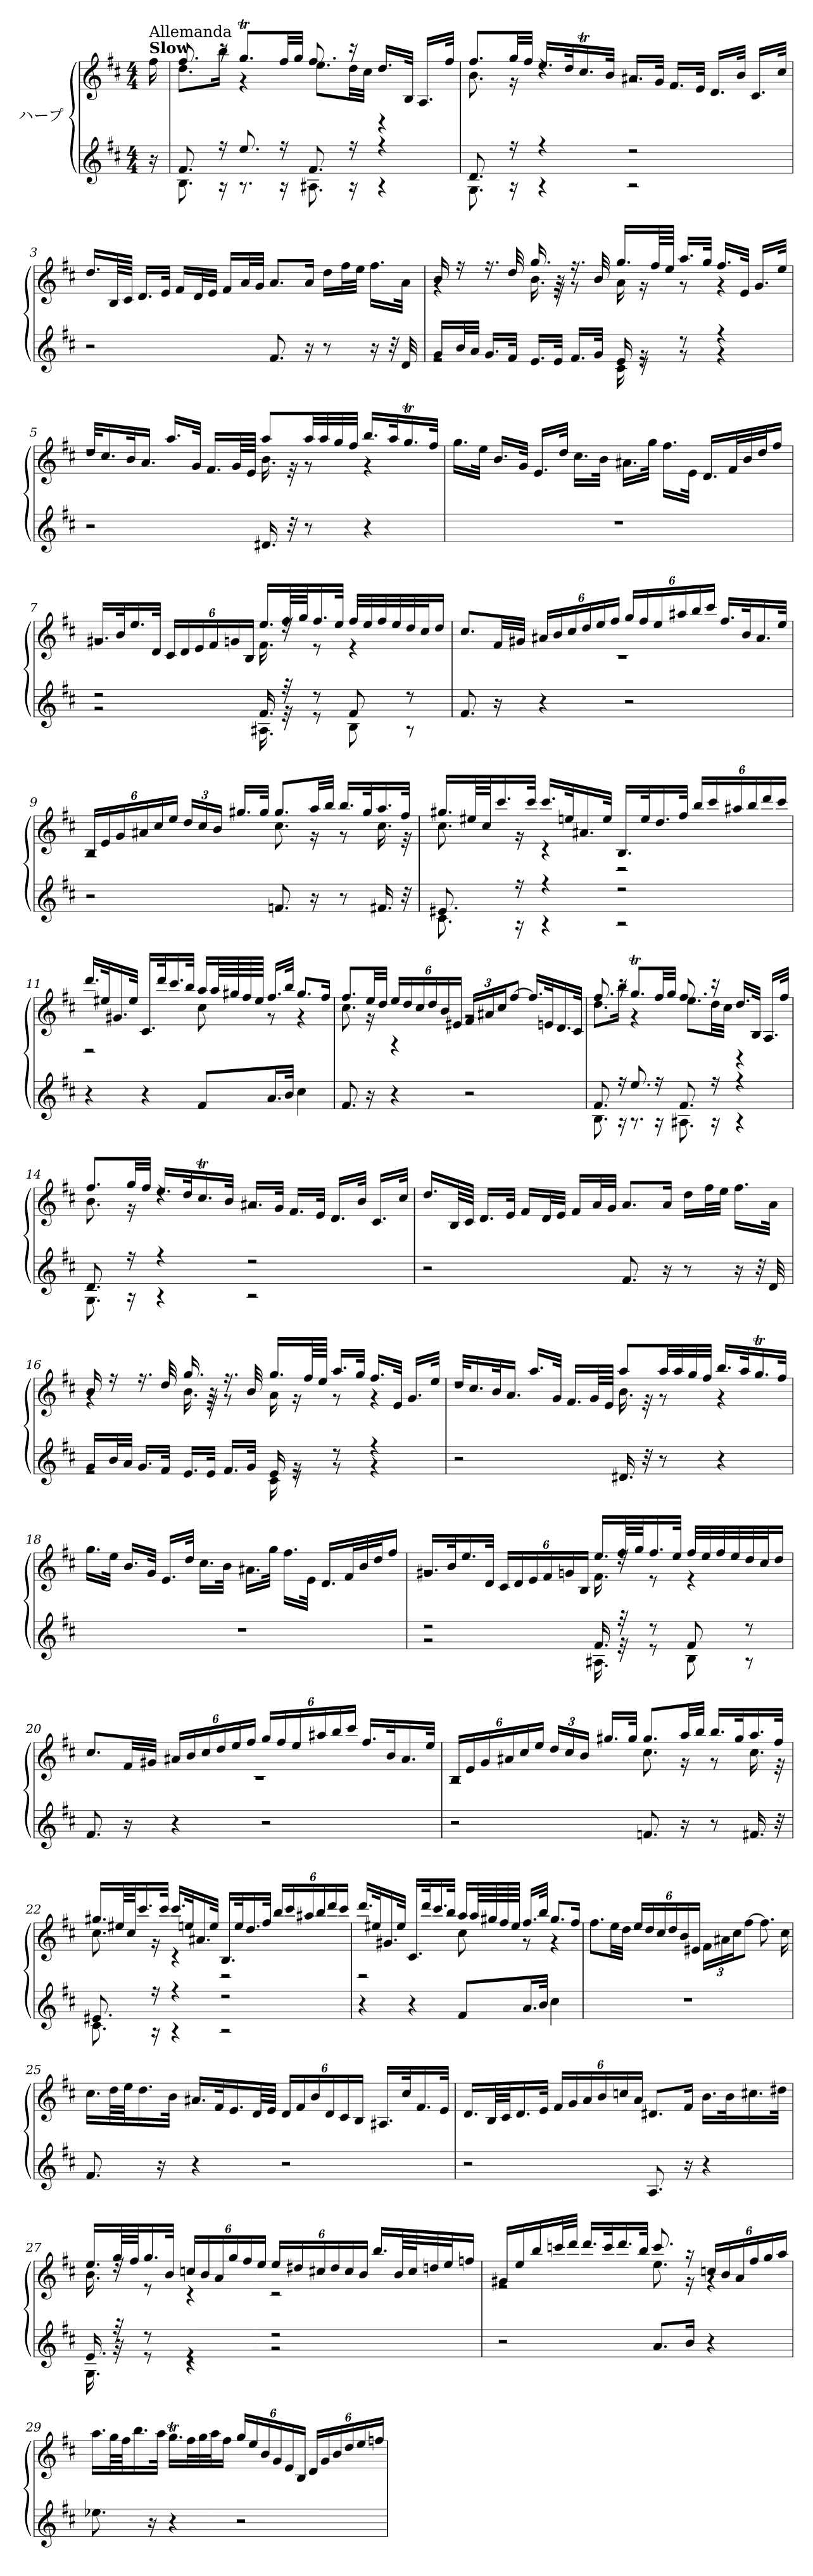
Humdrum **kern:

**kern	**kern
*part1	*part1
*staff2	*staff1
*I"ハープ	*
*clefG2	*clefG2
*k[f#c#]	*k[f#c#]
*M4/4	*M4/4
=	=
!	!LO:TX:a:B:t=Slow
!	!LO:TX:a:t=Allemanda
16r	16ff#\
=1	=1
*^	*^
8.f#/	8.B\	8.ff#/	8.dd\L
16r	16r	16rccc	16bb\Jk
8.ee/	8.r	8.ggT/L	4r
16r	16r	32ff#/LL	.
.	.	32gg/JJJ	.
8.f#/	8.A#X\	8.ff#/	8.ee\L
16r	16r	16r	32dd\LL
.	.	.	32cc#\JJJ
4r	4r	16.dd/LL	4r
.	.	32B/JJk	.
.	.	16.A/LL	.
.	.	32ff#/JJk	.
=2	=2	=2	=2
8.d/	8.G\	8.ff#/L	8.b\
16r	16r	32gg/LL	16r
.	.	32ff#/JJJ	.
4r	4r	16.ee/LL	4rdd
.	.	32dd/K	.
.	.	16.cc#t/	.
.	.	32b/JJk	.
2r	2r	16.a#X/LL	2rg
.	.	32g/JJk	.
.	.	16.f#/LL	.
.	.	32e/JJk	.
.	.	16.d/LL	.
.	.	32b/JJk	.
.	.	16.c#/LL	.
.	.	32cc#/JJk	.
*v	*v	*	*
*	*v	*v
!!LO:LB:g=z
=3	=3
2r	16.dd/LL
.	64B/LL
.	64c#/JJJJ
.	16.d/LL
.	32e/JJk
.	16f#/LL
.	32d/L
.	32e/JJJ
.	16f#/LL
.	32a/L
.	32g/JJJ
8.f#/	8.a/L
16r	16a/Jk
8r	16dd\LL
.	32ff#\L
.	32ee\JJJ
16r	16.ff#\LL
32r	.
32d/	32a\JJk
=4	=4
*^	*^
16g/LL	2re	16b/	4rg
32b/L	.	16r	.
32a/JJJ	.	.	.
16.g/LL	.	16.r	.
32f#/JJk	.	32dd/	.
16.e/LL	.	16.gg/	16.b\
32e/JJk	.	32rg	32r
16.f#/LL	.	16.r	8rg
32g/JJk	.	32b/	.
16e/	16c#\	16.gg/LL	16a\
16re	16rg	.	16r
.	.	64ff#/LL	.
.	.	64ee/JJJJ	.
8r	8rg	16.aa/LL	8rg
.	.	32gg/JJk	.
4r	4rg	16.ff#/LL	4rg
.	.	32e/JJk	.
.	.	16.g/LL	.
.	.	32ee/JJk	.
*v	*v	*	*
!!LO:LB:g=z	!!
=5	=5	=5
2r	32dd/KLL	2rdd
.	16.cc#/	.
.	32b/K	.
.	16.a/JJ	.
.	16.aa/LL	.
.	32g/JJk	.
.	16.f#/LL	.
.	64g/LL	.
.	64e/JJJJ	.
16.d#X/	8aa/L	16.b\
32r	.	32r
8r	32aa/LL	8r
.	32aa/	.
.	32gg/	.
.	32ff#/JJJ	.
4r	16.bb/LL	4r
.	32aa/K	.
.	16.ggT/	.
.	32ff#/JJk	.
*	*v	*v
=6	=6
1r	16.gg\LL
.	32ee\JJk
.	16.b/LL
.	32g/JJk
.	16.e/LL
.	32dd/JJk
.	16.cc#\LL
.	32b\JJk
.	16.a#X\LL
.	32gg\JJk
.	16.ff#\LL
.	32e\JJk
.	16.d/LL
.	32f#/L
.	32b/
.	32dd/J
.	16ff#/JJ
!!LO:LB:g=z
=7	=7
*^	*^
2r	2rg	16.g#X/LL	2rg
.	.	32b/K	.
.	.	16.ee/	.
.	.	32d/JJk	.
*	*	*Xbrackettup	*
.	.	24c#/LL	.
.	.	24d/	.
.	.	24e/	.
.	.	24f#/	.
.	.	24gn/	.
.	.	24B/JJ	.
16.f#/	16.A#X\	16.ee/LL	16.f#\
32r	32re	64ff#/LL	32rdd
.	.	64gg/JJ	.
8r	8re	16.ff#/	8r
.	.	32ee/JJk	.
8f#/	8B\	32ff#/LLL	4r
.	.	32ee/	.
.	.	32ff#/	.
.	.	32ee/	.
8r	8r	32dd/	.
.	.	32cc#/J	.
.	.	16dd/JJ	.
*v	*v	*	*
!!LO:LB:g=z	!!
=8	=8	=8
8.f#/	8.cc#/L	1r
16r	32f#/LL	.
.	32g#X/JJJ	.
4r	24a#X/LL	.
.	24b/	.
.	24cc#/	.
.	24dd/	.
.	24ee/	.
.	24ff#/JJ	.
2r	24gg/LL	.
.	24ff#/	.
.	24ee/	.
.	24aa#X/	.
.	24bb/	.
.	24ccc#/JJ	.
.	16.ff#/LL	.
.	32b/K	.
.	16.a#/	.
.	32ee/JJk	.
=9	=9	=9
2r	24B/LL	2rA
.	24e/	.
.	24g/	.
.	24a#X/	.
.	24cc#/	.
.	24ee/JJ	.
.	24dd/LL	.
.	24cc#/	.
.	24b/JJ	.
.	16.gg#X/LL	.
.	32gg#/JJk	.
8.fn/	8.gg#/L	8.cc#\
16r	32aa/LL	16r
.	32bb/JJJ	.
8r	16.bb/LL	8r
.	32gg#/K	.
16.f#X/	16.aa/	16.cc#\
32r	32ff#/JJk	32r
!!LO:PB:g=z	!!
=10	=10	=10
*^	*	*
8.e#X/	8.c#\	16.gg#X/LL	8.cc#\
.	.	64ee#X/LL	.
.	.	64cc#/JJ	.
.	.	16.ccc#/	.
16r	16r	.	16r
.	.	32ccc#/JJk	.
4r	4r	16.ccc#/LL	4r
.	.	32een/K	.
.	.	16.a#X/	.
.	.	32ee/JJk	.
2r	2r	16.B/LL	2r
.	.	32ee/K	.
.	.	16.dd/	.
.	.	32ff#/JJk	.
.	.	24bb/LL	.
.	.	24ccc#/	.
.	.	24aa#X/	.
.	.	24bb/	.
.	.	24ddd/	.
.	.	24ccc#/JJ	.
*v	*v	*	*
!!LO:LB:g=z	!!
=11	=11	=11
4r	16.ddd/LL	2r
.	32ee#X/K	.
.	16.g#X/	.
.	32ee#/JJk	.
4r	16.c#/LL	.
.	32ddd/K	.
.	16.ccc#/	.
.	32bb/JJk	.
8f#/L	16aa/LL	8cc#\
.	64aa/LL	.
.	64gg#X/	.
.	64ff#/	.
.	64ee#/JJJJ	.
16.a/L	16.ff#/LL	8r
32b/JJk	32bb/JJk	.
4cc#\	8.gg#/L	4r
.	16ff#/Jk	.
=12	=12	=12
8.f#/	8.ff#/L	8.cc#\
16r	32ee/LL	16r
.	32dd/JJJ	.
4r	24ee/LL	4r
.	24dd/	.
.	24cc#/	.
.	24dd/	.
.	24b/	.
.	24e#X/JJ	.
2r	24f#/LL	2rg
.	24a#X/	.
.	24cc#/J	.
.	[8ff#/J	.
.	16.ff#/LL]	.
.	32en/K	.
.	16.d/	.
.	32c#/JJk	.
!!LO:LB:g=z	!!
=13	=13	=13
*^	*	*
8.f#/	8.B\	8.ff#/	8.dd\L
16r	16r	16rccc	16bb\Jk
8.ee/	8.r	8.ggT/L	4r
16r	16r	32ff#/LL	.
.	.	32gg/JJJ	.
8.f#/	8.A#X\	8.ff#/	8.ee\L
16r	16r	16r	32dd\LL
.	.	.	32cc#\JJJ
4r	4r	16.dd/LL	4r
.	.	32B/JJk	.
.	.	16.A/LL	.
.	.	32ff#/JJk	.
=14	=14	=14	=14
8.d/	8.G\	8.ff#/L	8.b\
16r	16r	32gg/LL	16r
.	.	32ff#/JJJ	.
4r	4r	16.ee/LL	4rdd
.	.	32dd/K	.
.	.	16.cc#t/	.
.	.	32b/JJk	.
2r	2r	16.a#X/LL	2rg
.	.	32g/JJk	.
.	.	16.f#/LL	.
.	.	32e/JJk	.
.	.	16.d/LL	.
.	.	32b/JJk	.
.	.	16.c#/LL	.
.	.	32cc#/JJk	.
*v	*v	*	*
*	*v	*v
!!LO:LB:g=z
=15	=15
2r	16.dd/LL
.	64B/LL
.	64c#/JJJJ
.	16.d/LL
.	32e/JJk
.	16f#/LL
.	32d/L
.	32e/JJJ
.	16f#/LL
.	32a/L
.	32g/JJJ
8.f#/	8.a/L
16r	16a/Jk
8r	16dd\LL
.	32ff#\L
.	32ee\JJJ
16r	16.ff#\LL
32r	.
32d/	32a\JJk
=16	=16
*^	*^
16g/LL	2re	16b/	4rg
32b/L	.	16r	.
32a/JJJ	.	.	.
16.g/LL	.	16.r	.
32f#/JJk	.	32dd/	.
16.e/LL	.	16.gg/	16.b\
32e/JJk	.	32rg	32r
16.f#/LL	.	16.r	8rg
32g/JJk	.	32b/	.
16e/	16c#\	16.gg/LL	16a\
16re	16rg	.	16r
.	.	64ff#/LL	.
.	.	64ee/JJJJ	.
8r	8rg	16.aa/LL	8rg
.	.	32gg/JJk	.
4r	4rg	16.ff#/LL	4rg
.	.	32e/JJk	.
.	.	16.g/LL	.
.	.	32ee/JJk	.
*v	*v	*	*
!!LO:LB:g=z	!!
=17	=17	=17
2r	32dd/KLL	2rdd
.	16.cc#/	.
.	32b/K	.
.	16.a/JJ	.
.	16.aa/LL	.
.	32g/JJk	.
.	16.f#/LL	.
.	64g/LL	.
.	64e/JJJJ	.
16.d#X/	8aa/L	16.b\
32r	.	32r
8r	32aa/LL	8r
.	32aa/	.
.	32gg/	.
.	32ff#/JJJ	.
4r	16.bb/LL	4r
.	32aa/K	.
.	16.ggT/	.
.	32ff#/JJk	.
*	*v	*v
=18	=18
1r	16.gg\LL
.	32ee\JJk
.	16.b/LL
.	32g/JJk
.	16.e/LL
.	32dd/JJk
.	16.cc#\LL
.	32b\JJk
.	16.a#X\LL
.	32gg\JJk
.	16.ff#\LL
.	32e\JJk
.	16.d/LL
.	32f#/L
.	32b/
.	32dd/J
.	16ff#/JJ
!!LO:LB:g=z
=19	=19
*^	*^
2r	2rg	16.g#X/LL	2rg
.	.	32b/K	.
.	.	16.ee/	.
.	.	32d/JJk	.
.	.	24c#/LL	.
.	.	24d/	.
.	.	24e/	.
.	.	24f#/	.
.	.	24gn/	.
.	.	24B/JJ	.
16.f#/	16.A#X\	16.ee/LL	16.f#\
32r	32re	64ff#/LL	32rdd
.	.	64gg/JJ	.
8r	8re	16.ff#/	8r
.	.	32ee/JJk	.
8f#/	8B\	32ff#/LLL	4r
.	.	32ee/	.
.	.	32ff#/	.
.	.	32ee/	.
8r	8r	32dd/	.
.	.	32cc#/J	.
.	.	16dd/JJ	.
*v	*v	*	*
!!LO:PB:g=z	!!
=20	=20	=20
8.f#/	8.cc#/L	1r
16r	32f#/LL	.
.	32g#X/JJJ	.
4r	24a#X/LL	.
.	24b/	.
.	24cc#/	.
.	24dd/	.
.	24ee/	.
.	24ff#/JJ	.
2r	24gg/LL	.
.	24ff#/	.
.	24ee/	.
.	24aa#X/	.
.	24bb/	.
.	24ccc#/JJ	.
.	16.ff#/LL	.
.	32b/K	.
.	16.a#/	.
.	32ee/JJk	.
=21	=21	=21
2r	24B/LL	2rA
.	24e/	.
.	24g/	.
.	24a#X/	.
.	24cc#/	.
.	24ee/JJ	.
.	24dd/LL	.
.	24cc#/	.
.	24b/JJ	.
.	16.gg#X/LL	.
.	32gg#/JJk	.
8.fn/	8.gg#/L	8.cc#\
16r	32aa/LL	16r
.	32bb/JJJ	.
8r	16.bb/LL	8r
.	32gg#/K	.
16.f#X/	16.aa/	16.cc#\
32r	32ff#/JJk	32r
!!LO:LB:g=z	!!
=22	=22	=22
*^	*	*
8.e#X/	8.c#\	16.gg#X/LL	8.cc#\
.	.	64ee#X/LL	.
.	.	64cc#/JJ	.
.	.	16.ccc#/	.
16r	16r	.	16r
.	.	32ccc#/JJk	.
4r	4r	16.ccc#/LL	4r
.	.	32een/K	.
.	.	16.a#X/	.
.	.	32ee/JJk	.
2r	2r	16.B/LL	2r
.	.	32ee/K	.
.	.	16.dd/	.
.	.	32ff#/JJk	.
.	.	24bb/LL	.
.	.	24ccc#/	.
.	.	24aa#X/	.
.	.	24bb/	.
.	.	24ddd/	.
.	.	24ccc#/JJ	.
*v	*v	*	*
!!LO:LB:g=z	!!
=23	=23	=23
4r	16.ddd/LL	2r
.	32ee#X/K	.
.	16.g#X/	.
.	32ee#/JJk	.
4r	16.c#/LL	.
.	32ddd/K	.
.	16.ccc#/	.
.	32bb/JJk	.
8f#/L	16aa/LL	8cc#\
.	64aa/LL	.
.	64gg#X/	.
.	64ff#/	.
.	64ee#/JJJJ	.
16.a/L	16.ff#/LL	8r
32b/JJk	32bb/JJk	.
4cc#\	8.gg#/L	4r
.	16ff#/Jk	.
*	*v	*v
=24	=24
1r	8.ff#\L
.	32ee\LL
.	32dd\JJJ
.	24ee/LL
.	24dd/
.	24cc#/
.	24dd/
.	24b/
.	24e#X/JJ
.	24f#\LL
.	24a#X\
.	24cc#\J
.	[8ff#\J
.	8.ff#\]
.	16cc#\
!!LO:LB:g=z
=25	=25
8.f#/	16.cc#\LL
.	64dd\LL
.	64ee\JJ
.	16.dd\
16r	.
.	32b\JJk
4r	16.a#X/LL
.	32f#/K
.	16.e/
.	64d/LL
.	64e/JJJJ
2r	24d/LL
.	24f#/
.	24b/
.	24d/
.	24c#/
.	24B/JJ
.	16.A#X/LL
.	32cc#/K
.	16.f#/
.	32e/JJk
!!LO:LB:g=z
=26	=26
2r	16.d/LL
.	64B/LL
.	64c#/JJ
.	16.d/
.	32e/JJk
.	24f#/LL
.	24g/
.	24a/
.	24b/
.	24ccn/
.	24a/JJ
8.A/	8.d#X/L
16r	16f#/Jk
4r	16.b\LL
.	32b\K
.	16.cc#X\
.	32dd#X\JJk
!!LO:LB:g=z
=27	=27
*^	*^
16.e/	16.G\	16.ee/LL	16.b\
32r	32rg	64gg/LL	32rdd
.	.	64ff#/JJ	.
8r	8re	16.gg/	8r
.	.	32b/JJk	.
4rc	4re	24ccn/LL	4r
.	.	24b/	.
.	.	24a/	.
.	.	24gg/	.
.	.	24ff#/	.
.	.	24ee/JJ	.
2r	2rg	24ee/LL	2r
.	.	24dd#X/	.
.	.	24cc#X/	.
.	.	24dd#/	.
.	.	24cc#/	.
.	.	24b/JJ	.
.	.	16.bb/LL	.
.	.	64b/LL	.
.	.	64cc#/J	.
.	.	32ddn/	.
.	.	32ee/J	.
.	.	16ffn/JJ	.
*v	*v	*	*
!!LO:PB:g=z	!!
=28	=28	=28
2r	16g#X/LL	2re
.	16ee/	.
.	16bb/	.
.	32cccn/L	.
.	32ddd/JJJ	.
.	16.ddd/LL	.
.	32ccc/K	.
.	16.ddd/	.
.	32bb/JJk	.
8.a/L	8.ccc/	8.ee\
16b/Jk	16r	16r
4r	24ccn/LL	4rg
.	24b/	.
.	24a/	.
.	24ff#/	.
.	24gg/	.
.	24aa/JJ	.
*	*v	*v
=29	=29
8.ee-X\	16.aa\LL
.	64gg\LL
.	64ff#\JJ
.	16.bb\
16r	.
.	32aa\JJk
4r	16.ggT\LL
.	32ff#\L
.	32gg\
.	32aa\J
.	16ff#\JJ
2r	24gg/LL
.	24ee/
.	24b/
.	24g/
.	24e/
.	24B/JJ
.	24d/LL
.	24g/
.	24b/
.	24dd/
.	24ee/
.	24ffn/JJ
=	=
*-	*-
